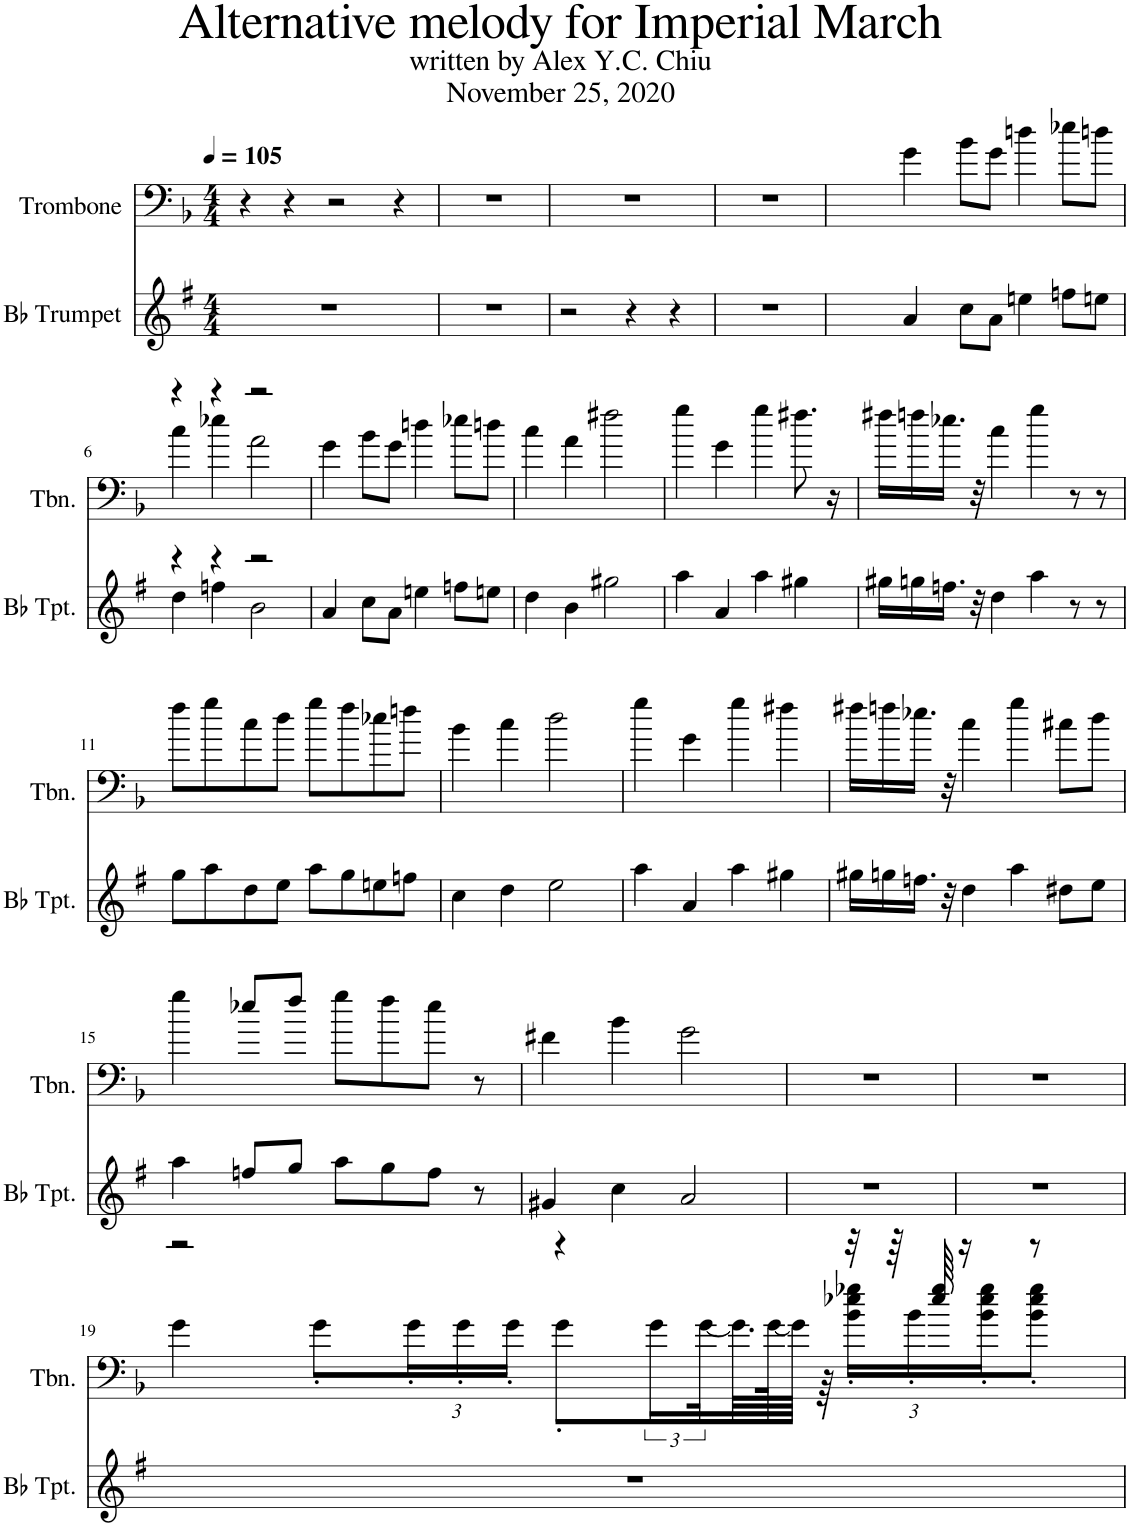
**kern	**kern
*part2	*part1
*staff2	*staff1
*I"Bb Trumpet	*I"Trombone
*I'Bb Tpt.	*I'Tbn.
*clefG2	*clefF4
*Trd1c2	*
*k[f#]	*k[b-]
*M4/4	*M4/4
=1	=1
1r	4r
.	4r
.	2r
4ryy	4r
=2	=2
1r	1r
=3	=3
2r	1r
4r	.
4r	.
=4	=4
1r	1r
=5	=5
4a/	4g\
8cc\L	8b-\L
8a\J	8g\J
4een\	4ddn\
8ffn\L	8ee-X\L
8een\J	8ddn\J
!!LO:LB:g=z
=6	=6
*^	*^
4r	4dd\	4r	4cc\
4r	4ffn\	4r	4ee-X\
2r	2b\	2r	2a\
*v	*v	*	*
*	*v	*v
=7	=7
4a/	4g\
8cc\L	8b-\L
8a\J	8g\J
4een\	4ddn\
8ffn\L	8ee-X\L
8een\J	8ddn\J
=8	=8
4dd\	4cc\
4b\	4a\
2gg#X\	2ff#X\
=9	=9
4aa\	4gg\
4a/	4g\
4aa\	4gg\
4gg#X\	8.ff#X\
.	16r
=10	=10
16gg#X\LL	16ff#X\LL
16ggn\	16ffn\
16.ffn\JJ	16.ee-X\JJ
32r	32r
4dd\	4cc\
4aa\	4gg\
8r	8r
8r	8r
!!LO:LB:g=z
=11	=11
8gg\L	8ff\L
8aa\	8gg\
8dd\	8cc\
8ee\J	8dd\J
8aa\L	8gg\L
8gg\	8ff\
8ffn\	8ee-X\
8een\J	8ddn\J
=12	=12
4cc\	4b-\
4dd\	4cc\
2ee\	2dd\
=13	=13
4aa\	4gg\
4a/	4g\
4aa\	4gg\
4gg#X\	4ff#X\
=14	=14
16gg#X\LL	16ff#X\LL
16ggn\	16ffn\
16.ffn\JJ	16.ee-X\JJ
32r	32r
4dd\	4cc\
4aa\	4gg\
8dd#X\L	8cc#X\L
8ee\J	8dd\J
!!LO:LB:g=z
=15	=15
4aa\	4gg\
8ffn/L	8ee-X/L
8gg/J	8ff/J
8aa\L	8gg\L
8gg\	8ff\
8ff\J	8ee-\J
8r	8r
=16	=16
4g#X/	4f#X\
4cc\	4b-\
2a/	2g\
=17	=17
1r	1r
=18	=18
1r	1r
!!LO:LB:g=z
=19	=19
*	*^
1r	2r	4g\
.	.	8g'\L
*	*	*Xbrackettup
.	.	24g'\L
.	.	24g'\
.	.	24g'\JJ
.	4r	8g'\L
*	*	*brackettup
.	.	24g\L
.	.	[48g\L
.	.	64.g\L]
.	.	[128g\K
.	.	64g\JJJJ]
.	.	64r
*	*	*Xbrackettup
.	32r	24b-\' 24ee-X\' 24gg-X\'LL
.	64r	.
.	.	24b-'\
.	64ee-/ 64gg-/	.
.	16r	.
.	.	24b-\' 24ee-\' 24gg-\'J
.	8r	8b-\' 8ee-\' 8gg-\'J
*	*v	*v
=	=
*-	*-
